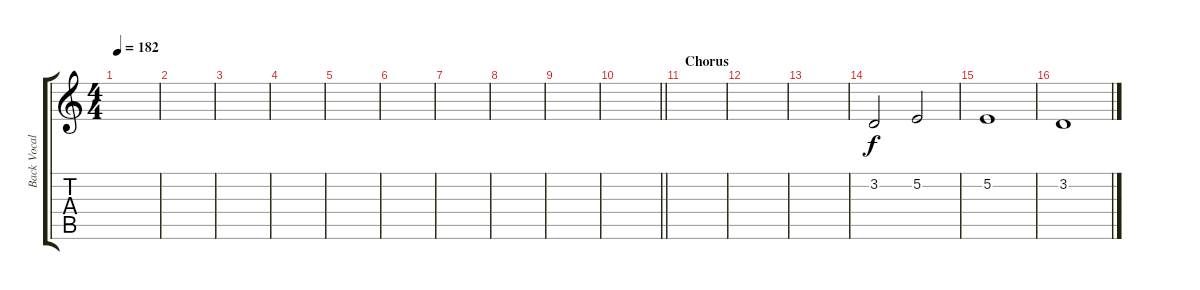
\track ("Back Vocals" "Back Vocal") {instrument tenorsax}
\staff {score tabs}
\tuning (E4 B3 G3 D3 A2 E2) {hide}
\ts (4 4)
\tempo 182
\clef g2
\ks c
|
|
|
|
|
|
|
|
|
\barLineRight lightlight
|
\section ("" "Chorus")
|
|
|
3.2.2 5.2.2 |
5.2.1 |
3.2.1
